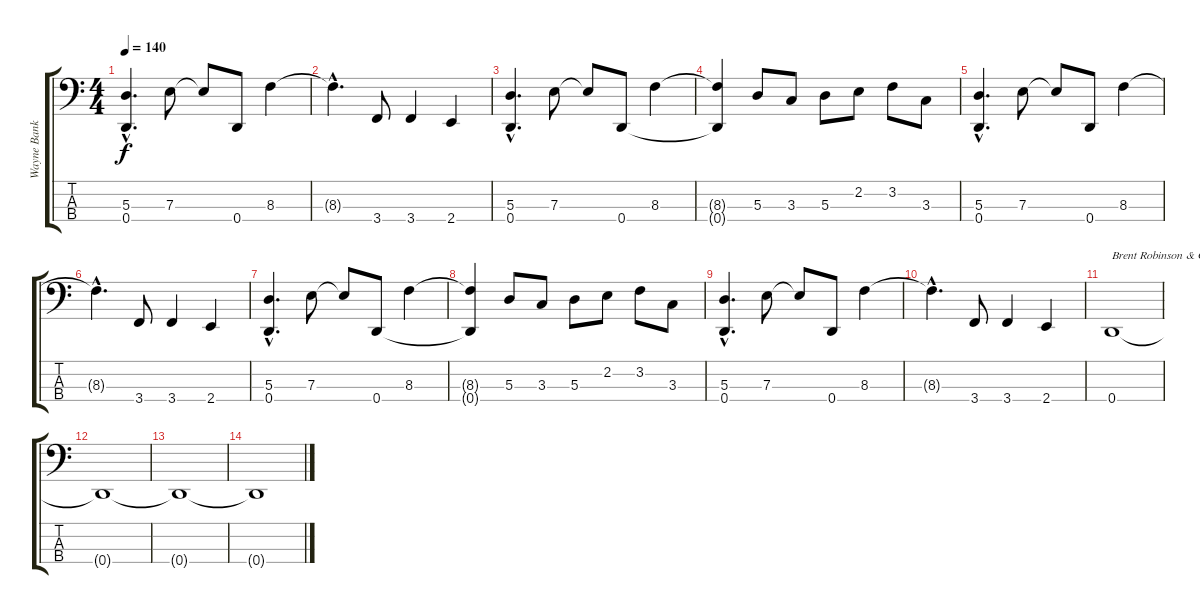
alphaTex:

\track ("Wayne Banks" "Wayne Bank") {instrument electricbasspick}
\staff {score tabs}
\tuning (G2 D2 A1 D1) {hide}
\ts (4 4)
\tempo 140
\clef f4
\ks c
(5.3{hac} 0.4{hac}).4{d dy f} 7.3.8 7.3{t}.8 0.4.8 8.3.4 |
8.3{hac t}.4{d} 3.4.8 3.4.4 2.4.4 |
(5.3{hac} 0.4{hac}).4{d} 7.3.8 7.3{t}.8 0.4.8 8.3.4 |
(8.3{t} 0.4{t}).4 5.3.8 3.3.8 5.3.8 2.2.8 3.2.8 3.3.8 |
(5.3{hac} 0.4{hac}).4{d} 7.3.8 7.3{t}.8 0.4.8 8.3.4 |
8.3{hac t}.4{d} 3.4.8 3.4.4 2.4.4 |
(5.3{hac} 0.4{hac}).4{d} 7.3.8 7.3{t}.8 0.4.8 8.3.4 |
(8.3{t} 0.4{t}).4 5.3.8 3.3.8 5.3.8 2.2.8 3.2.8 3.3.8 |
(5.3{hac} 0.4{hac}).4{d} 7.3.8 7.3{t}.8 0.4.8 8.3.4 |
8.3{hac t}.4{d} 3.4.8 3.4.4 2.4.4 |
0.4.1{txt "Brent Robinson & Chris Kahui"} |
0.4{t}.1 |
0.4{t}.1 |
0.4{t}.1
